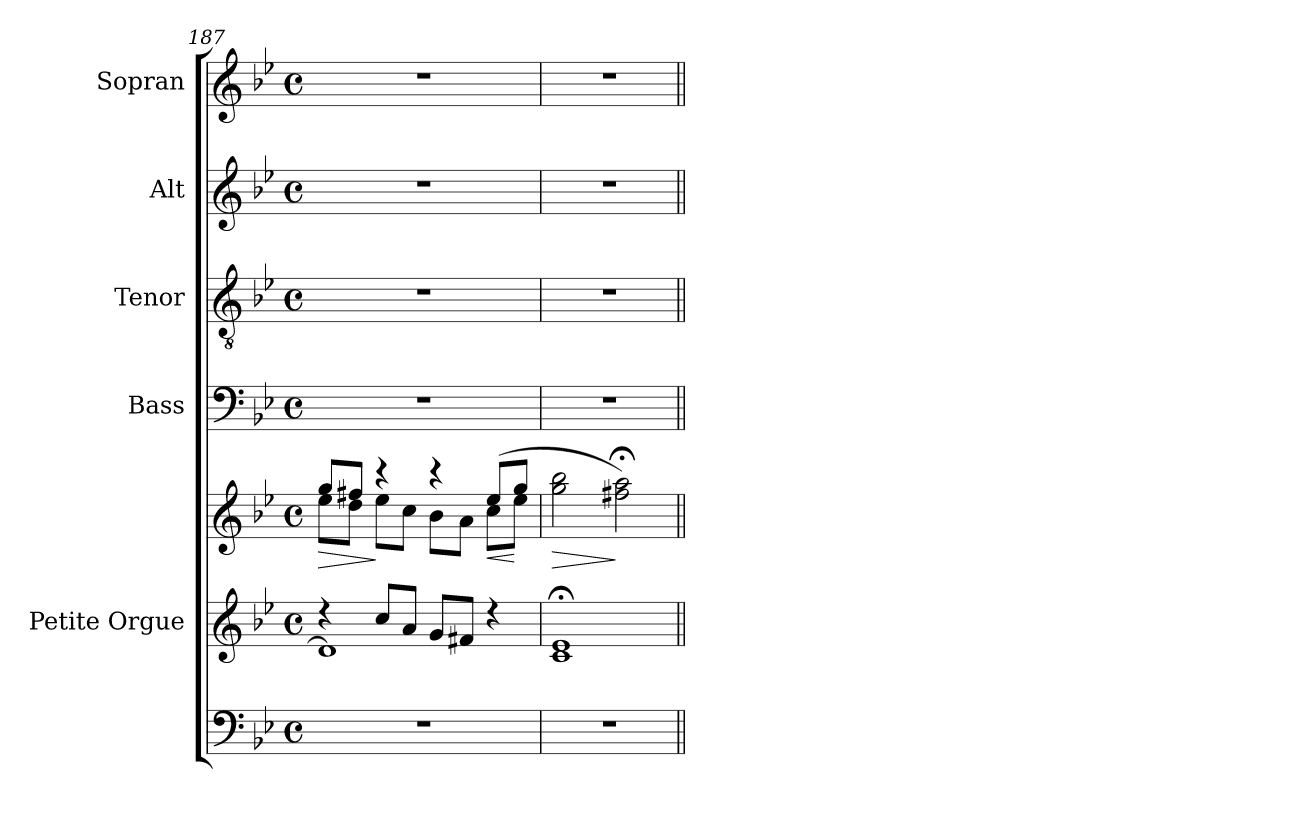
**kern	**kern	**kern	**dynam	**kern	**kern	**kern	**kern
*part6	*part5	*part5	*part5	*part4	*part3	*part2	*part1
*staff7	*staff6	*staff5	*staff5/6	*staff4	*staff3	*staff2	*staff1
*	*I"Petite Orgue	*	*	*I"Bass	*I"Tenor	*I"Alt	*I"Sopran
*	*I'Org. 1	*	*	*I'B.	*I'T.	*I'A.	*I'S.
*clefF4	*clefG2	*clefG2	*	*clefF4	*clefGv2	*clefG2	*clefG2
*k[b-e-]	*k[b-e-]	*k[b-e-]	*	*k[b-e-]	*k[b-e-]	*k[b-e-]	*k[b-e-]
*B-:	*B-:	*B-:	*	*B-:	*B-:	*B-:	*B-:
*M4/4	*M4/4	*M4/4	*	*M4/4	*M4/4	*M4/4	*M4/4
*met(c)	*met(c)	*met(c)	*	*met(c)	*met(c)	*met(c)	*met(c)
=187	=187	=187	=187	=187	=187	=187	=187
*	*^	*	*	*	*	*	*
!	!	!	!	!LO:HP:b	!	!	!	!
*	*	*	*^	*	*	*	*	*
1r	4r	1d]	8gg/L	8ee-\L	>	1r	1r	1r	1r
.	.	.	8ff#X/J	8dd\J	.	.	.	.	.
.	8cc/L	.	4rbb	8ee-\L	]	.	.	.	.
.	8a/J	.	.	8cc\J	.	.	.	.	.
.	8g/L	.	4rbb	8b-\L	.	.	.	.	.
.	8f#X/J	.	.	8a\J	.	.	.	.	.
!	!	!	!	!	!LO:HP:b	!	!	!	!
.	4r	.	(>8ee-/L	8cc\L	<	.	.	.	.
.	.	.	8gg/J	8ee-\J	[	.	.	.	.
=188	=188	=188	=188	=188	=188	=188	=188	=188	=188
!	!	!	!	!	!LO:HP:b	!	!	!	!
*	*	*	*v	*v	*	*	*	*	*
1r	1e-;<	1c	2gg\ 2bb-\	>	1r	1r	1r	1r
.	.	.	2ff#X\;< 2aa\;<)	]	.	.	.	.
*	*v	*v	*	*	*	*	*	*
=||	=||	=||	=||	=||	=||	=||	=||
*-	*-	*-	*-	*-	*-	*-	*-
